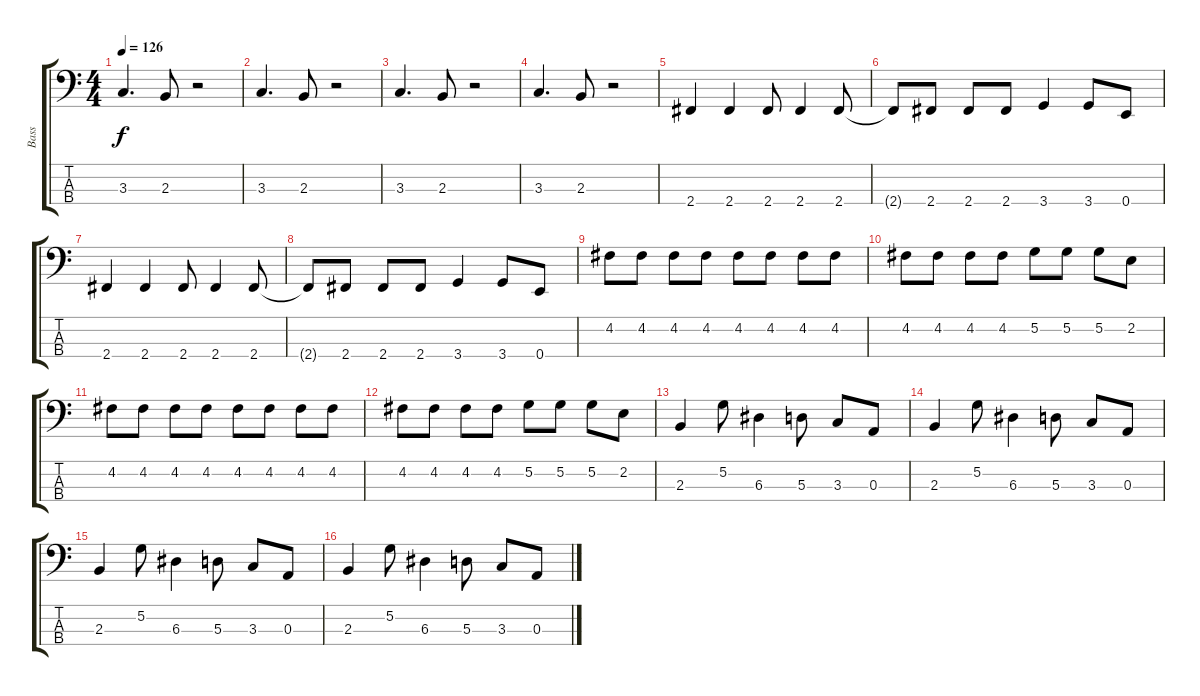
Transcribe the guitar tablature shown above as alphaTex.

\track ("Bass" "Bass") {instrument electricbasspick}
\staff {score tabs}
\tuning (G2 D2 A1 E1) {hide}
\ts (4 4)
\tempo 126
\clef f4
\ks c
3.3.4{d dy f} 2.3.8 r.2 |
3.3.4{d} 2.3.8 r.2 |
3.3.4{d} 2.3.8 r.2 |
3.3.4{d} 2.3.8 r.2 |
2.4.4 2.4.4 2.4.8 2.4.4 2.4.8 |
2.4{t}.8 2.4.8 2.4.8 2.4.8 3.4.4 3.4.8 0.4.8 |
2.4.4 2.4.4 2.4.8 2.4.4 2.4.8 |
2.4{t}.8 2.4.8 2.4.8 2.4.8 3.4.4 3.4.8 0.4.8 |
4.2.8 4.2.8 4.2.8 4.2.8 4.2.8 4.2.8 4.2.8 4.2.8 |
4.2.8 4.2.8 4.2.8 4.2.8 5.2.8 5.2.8 5.2.8 2.2.8 |
4.2.8 4.2.8 4.2.8 4.2.8 4.2.8 4.2.8 4.2.8 4.2.8 |
4.2.8 4.2.8 4.2.8 4.2.8 5.2.8 5.2.8 5.2.8 2.2.8 |
2.3.4 5.2.8 6.3.4 5.3.8 3.3.8 0.3.8 |
2.3.4 5.2.8 6.3.4 5.3.8 3.3.8 0.3.8 |
2.3.4 5.2.8 6.3.4 5.3.8 3.3.8 0.3.8 |
2.3.4 5.2.8 6.3.4 5.3.8 3.3.8 0.3.8
